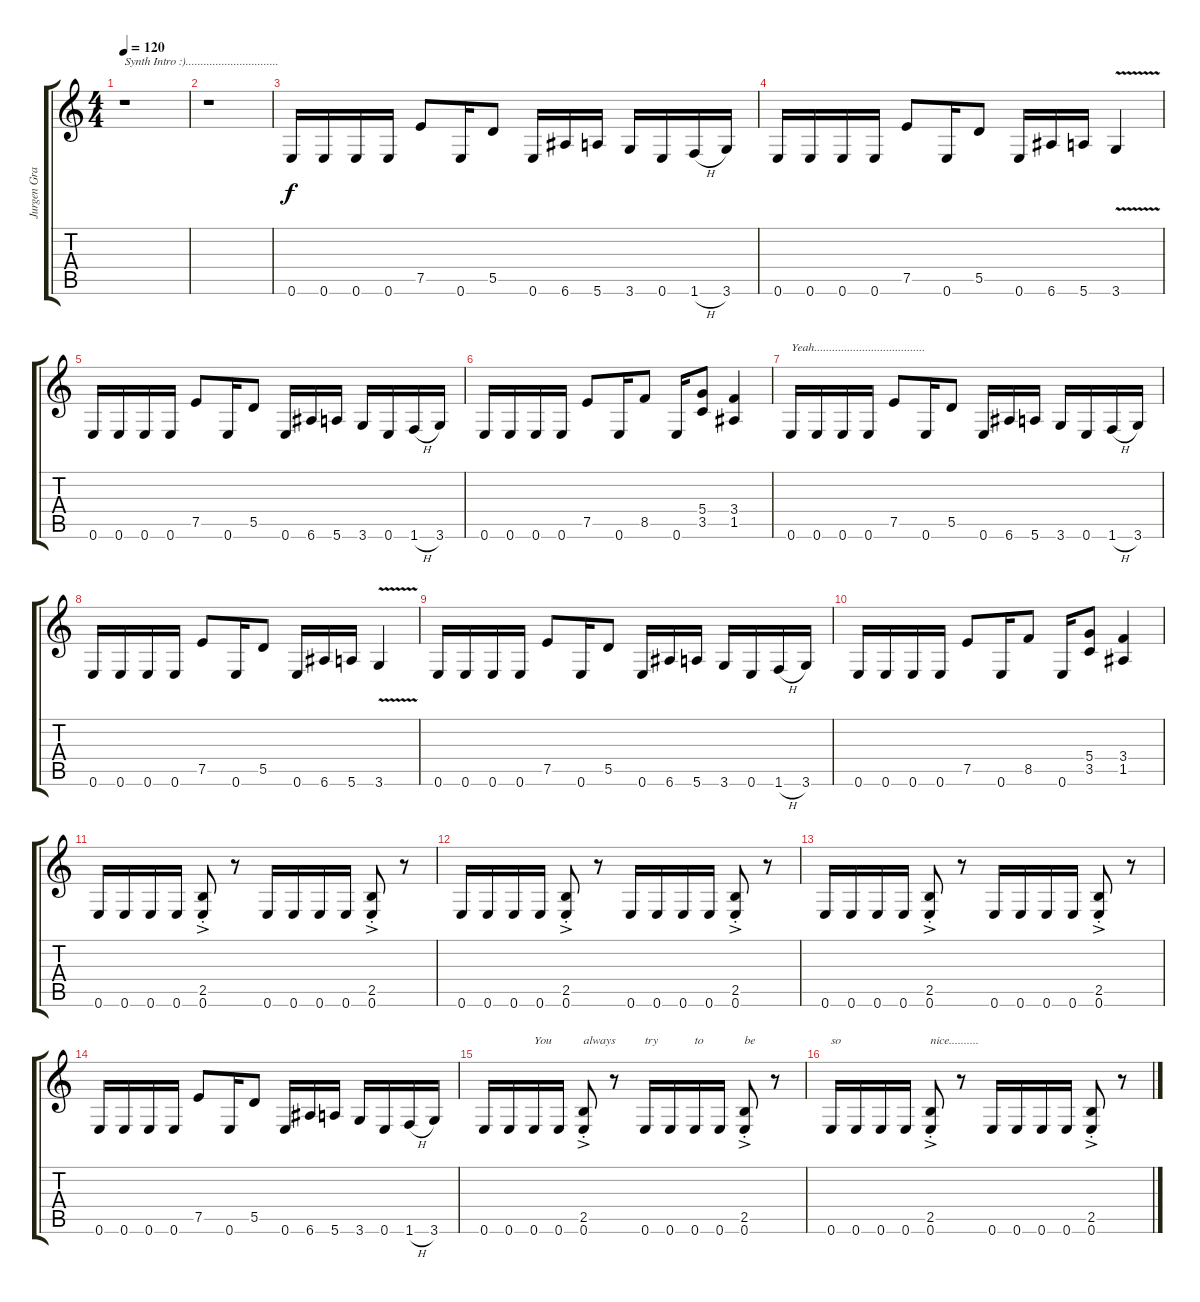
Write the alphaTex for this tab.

\track ("Jurgen Graf" "Jurgen Gra") {instrument distortionguitar}
\staff {score tabs}
\tuning (E4 B3 G3 D3 A2 E2) {hide}
\ts (4 4)
\tempo 120
\clef g2
\ks c
r.1{txt "Synth Intro :)..............................." dy f instrument distortionguitar} |
r.1 |
0.6.16 0.6.16 0.6.16 0.6.16 7.5.8 0.6.16 5.5.8 0.6.16 6.6.16 5.6.16 3.6.16 0.6.16 1.6{h}.16 3.6.16 |
0.6.16 0.6.16 0.6.16 0.6.16 7.5.8 0.6.16 5.5.8 0.6.16 6.6.16 5.6.16 3.6{v}.4 |
0.6.16 0.6.16 0.6.16 0.6.16 7.5.8 0.6.16 5.5.8 0.6.16 6.6.16 5.6.16 3.6.16 0.6.16 1.6{h}.16 3.6.16 |
0.6.16 0.6.16 0.6.16 0.6.16 7.5.8 0.6.16 8.5.8 0.6.16 (5.4 3.5).8 (3.4 1.5).4 |
0.6.16{txt "Yeah....................................."} 0.6.16 0.6.16 0.6.16 7.5.8 0.6.16 5.5.8 0.6.16 6.6.16 5.6.16 3.6.16 0.6.16 1.6{h}.16 3.6.16 |
0.6.16 0.6.16 0.6.16 0.6.16 7.5.8 0.6.16 5.5.8 0.6.16 6.6.16 5.6.16 3.6{v}.4 |
0.6.16 0.6.16 0.6.16 0.6.16 7.5.8 0.6.16 5.5.8 0.6.16 6.6.16 5.6.16 3.6.16 0.6.16 1.6{h}.16 3.6.16 |
0.6.16 0.6.16 0.6.16 0.6.16 7.5.8 0.6.16 8.5.8 0.6.16 (5.4 3.5).8 (3.4 1.5).4 |
0.6.16 0.6.16 0.6.16 0.6.16 (2.5{ac st} 0.6{ac st}).8 r.8 0.6.16 0.6.16 0.6.16 0.6.16 (2.5{ac st} 0.6{ac st}).8 r.8 |
0.6.16 0.6.16 0.6.16 0.6.16 (2.5{ac st} 0.6{ac st}).8 r.8 0.6.16 0.6.16 0.6.16 0.6.16 (2.5{ac st} 0.6{ac st}).8 r.8 |
0.6.16 0.6.16 0.6.16 0.6.16 (2.5{ac st} 0.6{ac st}).8 r.8 0.6.16 0.6.16 0.6.16 0.6.16 (2.5{ac st} 0.6{ac st}).8 r.8 |
0.6.16 0.6.16 0.6.16 0.6.16 7.5.8 0.6.16 5.5.8 0.6.16 6.6.16 5.6.16 3.6.16 0.6.16 1.6{h}.16 3.6.16 |
0.6.16 0.6.16 0.6.16{txt "You"} 0.6.16 (2.5{ac st} 0.6{ac st}).8{txt "always"} r.8 0.6.16{txt "try"} 0.6.16 0.6.16{txt "to"} 0.6.16 (2.5{ac st} 0.6{ac st}).8{txt "be"} r.8 |
0.6.16{txt "so"} 0.6.16 0.6.16 0.6.16 (2.5{ac st} 0.6{ac st}).8{txt "nice.........."} r.8 0.6.16 0.6.16 0.6.16 0.6.16 (2.5{ac st} 0.6{ac st}).8 r.8
